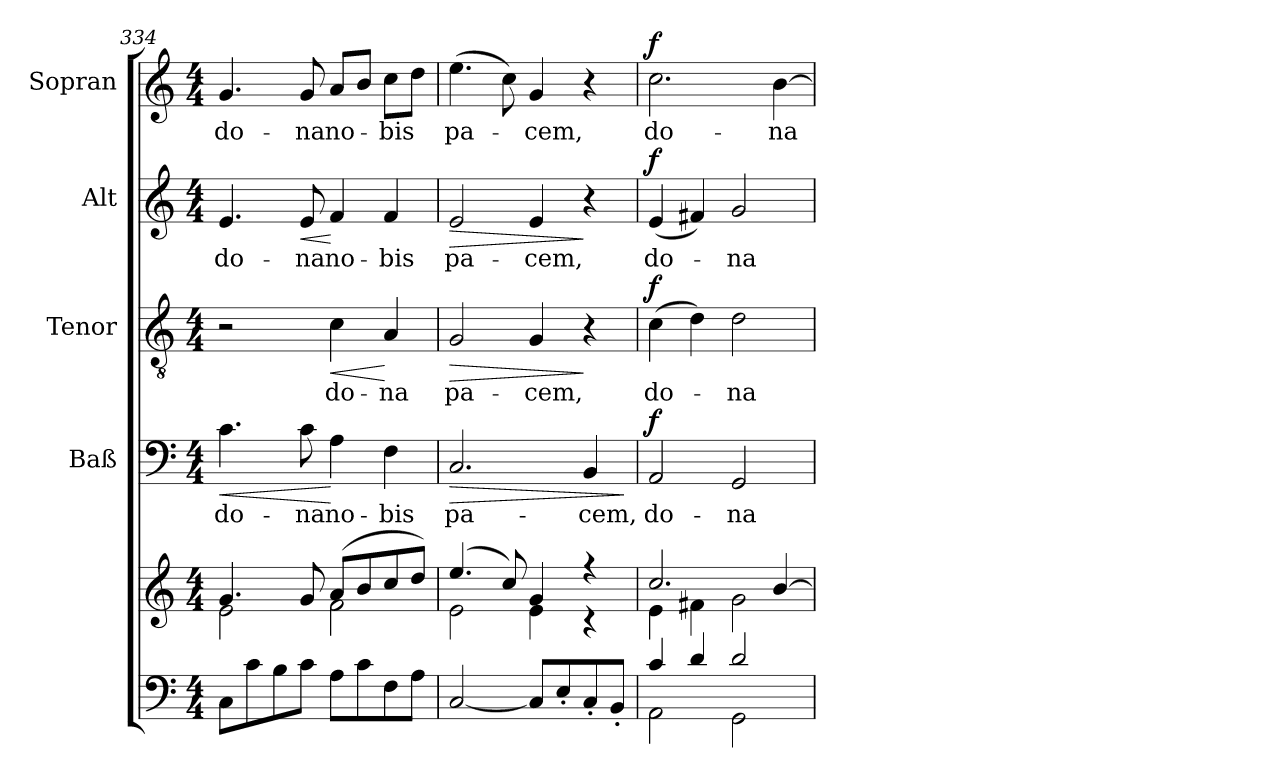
**kern	**kern	**kern	**text	**dynam	**kern	**text	**dynam	**kern	**text	**dynam	**kern	**text	**dynam
*part5	*part5	*part4	*part4	*part4	*part3	*part3	*part3	*part2	*part2	*part2	*part1	*part1	*part1
*staff6	*staff5	*staff4	*staff4	*staff4	*staff3	*staff3	*staff3	*staff2	*staff2	*staff2	*staff1	*staff1	*staff1
*	*	*I"Baß	*	*	*I"Tenor	*	*	*I"Alt	*	*	*I"Sopran	*	*
*	*	*I'Baß	*	*	*I'Ten	*	*	*I'Alt	*	*	*I'Sop	*	*
*clefF4	*clefG2	*clefF4	*	*	*clefGv2	*	*	*clefG2	*	*	*clefG2	*	*
*k[]	*k[]	*k[]	*	*	*k[]	*	*	*k[]	*	*	*k[]	*	*
*C:	*C:	*C:	*	*	*C:	*	*	*C:	*	*	*C:	*	*
*M4/4	*M4/4	*M4/4	*	*	*M4/4	*	*	*M4/4	*	*	*M4/4	*	*
=334	=334	=334	=334	=334	=334	=334	=334	=334	=334	=334	=334	=334	=334
*	*^	*	*	*	*	*	*	*	*	*	*	*	*
!	!	!	!	!LO:LY:b	!LO:HP:b	!	!	!	!	!LO:LY:b	!	!	!LO:LY:b	!
8C\L	4.g/	2e\	4.c\	do-	<	2r	.	.	4.e/	do-	.	4.g/	do-	.
8c\	.	.	.	.	.	.	.	.	.	.	.	.	.	.
8B\	.	.	.	.	.	.	.	.	.	.	.	.	.	.
!	!	!	!	!LO:LY:b	!	!	!	!	!	!LO:LY:b	!LO:HP:b	!	!LO:LY:b	!
8c\J	8g/	.	8c\	-na	.	.	.	.	8e/	-na	<	8g/	-na	.
!	!	!	!	!LO:LY:b	!	!	!LO:LY:b	!LO:HP:b	!	!LO:LY:b	!	!	!LO:LY:b	!
8A\L	(8a/L	2f\	4A\	no-	[	4c\	do-	<	4f/	no-	[	8a/L	no-	.
8c\	8b/	.	.	.	.	.	.	.	.	.	.	8b/J	.	.
!	!	!	!	!LO:LY:b	!	!	!LO:LY:b	!	!	!LO:LY:b	!	!	!LO:LY:b	!
8F\	8cc/	.	4F\	-bis	.	4A/	-na	[	4f/	-bis	.	8cc\L	-bis	.
8A\J	8dd/J)	.	.	.	.	.	.	.	.	.	.	8dd\J	.	.
!!LO:PB:g=z
=335	=335	=335	=335	=335	=335	=335	=335	=335	=335	=335	=335	=335	=335	=335
!	!	!	!	!LO:LY:b	!LO:HP:b	!	!LO:LY:b	!LO:HP:b	!	!LO:LY:b	!LO:HP:b	!	!LO:LY:b	!
[2C/	(<4.ee/	2e\	2.C/	pa-	>	2G/	pa-	>	2e/	pa-	>	(>4.ee\	pa-	.
.	8cc/)	.	.	.	.	.	.	.	.	.	.	8cc\)	.	.
!	!	!	!	!	!	!	!LO:LY:b	!	!	!LO:LY:b	!	!	!LO:LY:b	!
8C/L]	4g/	4e\	.	.	.	4G/	-cem,	.	4e/	-cem,	.	4g/	-cem,	.
8E'</	.	.	.	.	.	.	.	.	.	.	.	.	.	.
!	!	!	!	!LO:LY:b	!	!	!	!	!	!	!	!	!	!
8C'</	4r	4r	4BB/	-cem,	.	4r	.	]	4r	.	]	4r	.	.
8BB'</J	.	.	.	.	.	.	.	.	.	.	.	.	.	.
*	*v	*v	*	*	*	*	*	*	*	*	*	*	*	*
.	.	.	.	]	.	.	.	.	.	.	.	.	.
=336	=336	=336	=336	=336	=336	=336	=336	=336	=336	=336	=336	=336	=336
*^	*^	*	*	*	*	*	*	*	*	*	*	*	*
!	!	!	!	!	!LO:LY:b	!LO:DY:a	!	!LO:LY:b	!LO:DY:a	!	!LO:LY:b	!LO:DY:a	!	!LO:LY:b	!LO:DY:a
4c/	2AA\	2.cc/	4e\	2AA/	do-	f	(>4c\	do-	f	(<4e/	do-	f	2.cc\	do-	f
4d/	.	.	4f#X\	.	.	.	4d\)	.	.	4f#X/)	.	.	.	.	.
!	!	!	!	!	!LO:LY:b	!	!	!LO:LY:b	!	!	!LO:LY:b	!	!	!	!
2d/	2GG\	.	2g\	2GG/	-na	.	2d\	-na	.	2g/	-na	.	.	.	.
!	!	!	!	!	!	!	!	!	!	!	!	!	!	!LO:LY:b	!
.	.	[>4b/	.	.	.	.	.	.	.	.	.	.	[4b\	-na	.
*v	*v	*	*	*	*	*	*	*	*	*	*	*	*	*	*
*	*v	*v	*	*	*	*	*	*	*	*	*	*	*	*
=	=	=	=	=	=	=	=	=	=	=	=	=	=
*-	*-	*-	*-	*-	*-	*-	*-	*-	*-	*-	*-	*-	*-
